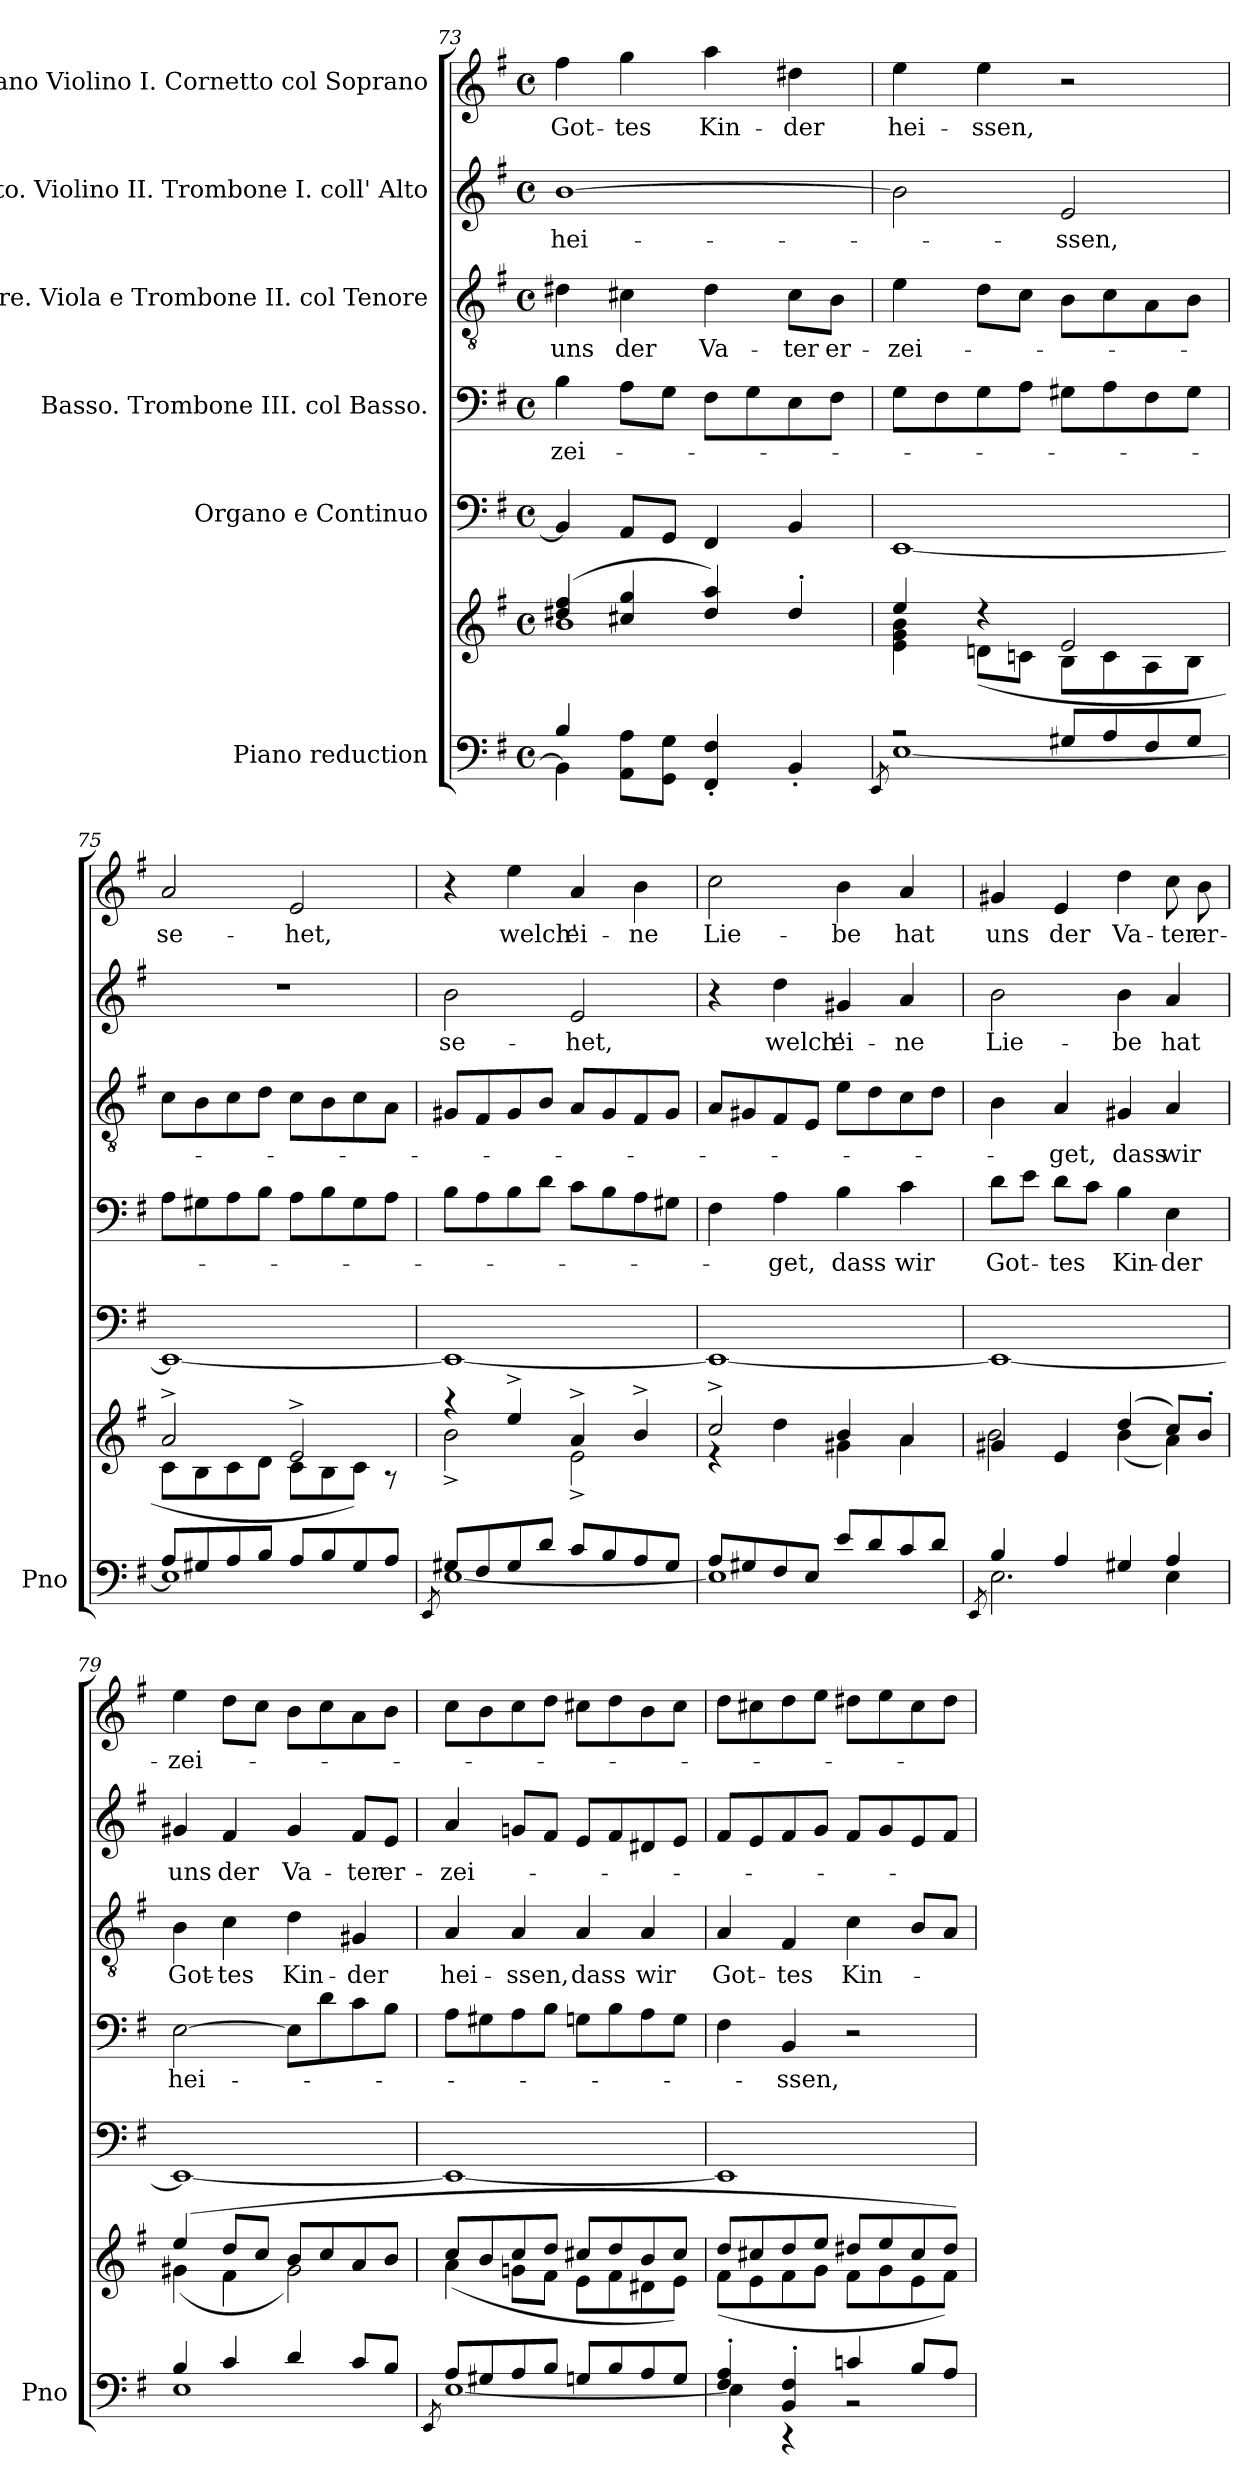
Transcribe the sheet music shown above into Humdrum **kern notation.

**kern	**kern	**kern	**kern	**text	**kern	**text	**kern	**text	**kern	**text
*part6	*part6	*part5	*part4	*part4	*part3	*part3	*part2	*part2	*part1	*part1
*staff7	*staff6	*staff5	*staff4	*staff4	*staff3	*staff3	*staff2	*staff2	*staff1	*staff1
*I"Piano reduction	*	*I"Organo e Continuo	*I"Basso. Trombone III. col Basso.	*	*I"Tenore. Viola e Trombone II. col Tenore	*	*I"Alto. Violino II. Trombone I. coll' Alto	*	*I"Soprano Violino I. Cornetto col Soprano	*
*I'Pno	*	*	*	*	*	*	*	*	*	*
*clefF4	*clefG2	*clefF4	*clefF4	*	*clefGv2	*	*clefG2	*	*clefG2	*
*k[f#]	*k[f#]	*k[f#]	*k[f#]	*	*k[f#]	*	*k[f#]	*	*k[f#]	*
*M4/4	*M4/4	*M4/4	*M4/4	*	*M4/4	*	*M4/4	*	*M4/4	*
*met(c)	*met(c)	*met(c)	*met(c)	*	*met(c)	*	*met(c)	*	*met(c)	*
=73	=73	=73	=73	=73	=73	=73	=73	=73	=73	=73
*^	*^	*	*	*	*	*	*	*	*	*
!	!	!	!	!	!	!LO:LY:b	!	!LO:LY:b	!	!LO:LY:b	!	!LO:LY:b
4B/	4BB\]	(4dd#X/ 4ff#/	1b	4BB/]	4B\	zei-	4d#X\	uns	[1b	hei-	4ff#\	Got-
!	!	!	!	!	!	!	!	!LO:LY:b	!	!	!	!LO:LY:b
8AA\ 8A\L	4ryy	4cc#X/ 4gg/	.	8AA/L	8A\L	.	4c#X\	der	.	.	4gg\	tes
8GG\ 8G\J	.	.	.	8GG/J	8G\J	.	.	.	.	.	.	.
!	!	!	!	!	!	!	!	!LO:LY:b	!	!	!	!LO:LY:b
4FF#/' 4F#/'	2ryy	4dd#/ 4aa/)	.	4FF#/	8F#\L	.	4d#\	Va-	.	.	4aa\	Kin-
.	.	.	.	.	8G\	.	.	.	.	.	.	.
!	!	!	!	!	!	!	!	!LO:LY:b	!	!	!	!LO:LY:b
4BB'/	.	4dd#'/	.	4BB/	8E\	.	8c#\L	ter	.	.	4dd#X\	der
!	!	!	!	!	!	!	!	!LO:LY:b	!	!	!	!
.	.	.	.	.	8F#\J	.	8B\J	er-	.	.	.	.
=74	=74	=74	=74	=74	=74	=74	=74	=74	=74	=74	=74	=74
.	8qEE/	.	.	.	.	.	.	.	.	.	.	.
!	!	!	!	!	!	!	!	!LO:LY:b	!	!	!	!LO:LY:b
2r	[1E	4ee/	4e\ 4g\ 4b\	[1EE	8G\L	.	4e\	zei-	2b\]	.	4ee\	hei-
.	.	.	.	.	8F#\	.	.	.	.	.	.	.
!	!	!	!	!	!	!	!	!	!	!	!	!LO:LY:b
.	.	4r	(8dn\L	.	8G\	.	8d\L	.	.	.	4ee\	ssen,
.	.	.	8cn\J	.	8A\J	.	8c\J	.	.	.	.	.
!	!	!	!	!	!	!	!	!	!	!LO:LY:b	!	!
8G#X/L	.	2e/	8B\L	.	8G#X\L	.	8B\L	.	2e/	-ssen,	2r	.
8A/	.	.	8c\	.	8A\	.	8c\	.	.	.	.	.
8F#/	.	.	8A\	.	8F#\	.	8A\	.	.	.	.	.
8G#/J	.	.	8B\J	.	8G#\J	.	8B\J	.	.	.	.	.
=75	=75	=75	=75	=75	=75	=75	=75	=75	=75	=75	=75	=75
!	!	!	!	!	!	!	!	!	!	!	!	!LO:LY:b
8A/L	1E]	2a^/	8c\L	1EE_	8A\L	.	8c\L	.	1r	.	2a/	se-
8G#X/	.	.	8B\	.	8G#X\	.	8B\	.	.	.	.	.
8A/	.	.	8c\	.	8A\	.	8c\	.	.	.	.	.
8B/J	.	.	8d\J	.	8B\J	.	8d\J	.	.	.	.	.
!	!	!	!	!	!	!	!	!	!	!	!	!LO:LY:b
8A/L	.	2e^/	8c\L	.	8A\L	.	8c\L	.	.	.	2e/	het,
8B/	.	.	8B\	.	8B\	.	8B\	.	.	.	.	.
8G#/	.	.	8c\J)	.	8G#\	.	8c\	.	.	.	.	.
8A/J	.	.	8r	.	8A\J	.	8A\J	.	.	.	.	.
=76	=76	=76	=76	=76	=76	=76	=76	=76	=76	=76	=76	=76
.	8qEE/	.	.	.	.	.	.	.	.	.	.	.
!	!	!	!	!	!	!	!	!	!	!LO:LY:b	!	!
8G#X/L	[1E	4r	2b^\	1EE_	8B\L	.	8G#X/L	.	2b\	se-	4r	.
8F#/	.	.	.	.	8A\	.	8F#/	.	.	.	.	.
!	!	!	!	!	!	!	!	!	!	!	!	!LO:LY:b
8G#/	.	4ee^/	.	.	8B\	.	8G#/	.	.	.	4ee\	welch'
8d/J	.	.	.	.	8d\J	.	8B/J	.	.	.	.	.
!	!	!	!	!	!	!	!	!	!	!LO:LY:b	!	!LO:LY:b
8c/L	.	4a^/	2e^\	.	8c\L	.	8A/L	.	2e/	het,	4a/	ei-
8B/	.	.	.	.	8B\	.	8G#/	.	.	.	.	.
!	!	!	!	!	!	!	!	!	!	!	!	!LO:LY:b
8A/	.	4b^/	.	.	8A\	.	8F#/	.	.	.	4b\	ne
8G#/J	.	.	.	.	8G#X\J	.	8G#/J	.	.	.	.	.
=77	=77	=77	=77	=77	=77	=77	=77	=77	=77	=77	=77	=77
!	!	!	!	!	!	!	!	!	!	!	!	!LO:LY:b
8A/L	1E]	2cc^/	4r	1EE_	4F#\	.	8A/L	.	4r	.	2cc\	Lie-
8G#X/	.	.	.	.	.	.	8G#X/	.	.	.	.	.
!	!	!	!	!	!	!LO:LY:b	!	!	!	!LO:LY:b	!	!
8F#/	.	.	4dd\	.	4A\	get,	8F#/	.	4dd\	welch'	.	.
8E/J	.	.	.	.	.	.	8E/J	.	.	.	.	.
!	!	!	!	!	!	!LO:LY:b	!	!	!	!LO:LY:b	!	!LO:LY:b
8e/L	.	4b/	4g#X\	.	4B\	dass	8e\L	.	4g#X/	ei-	4b\	be
8d/	.	.	.	.	.	.	8d\	.	.	.	.	.
!	!	!	!	!	!	!LO:LY:b	!	!	!	!LO:LY:b	!	!LO:LY:b
8c/	.	4a/	4a\	.	4c\	wir	8c\	.	4a/	ne	4a/	hat
8d/J	.	.	.	.	.	.	8d\J	.	.	.	.	.
!!LO:LB:g=z
=78	=78	=78	=78	=78	=78	=78	=78	=78	=78	=78	=78	=78
.	8qEE/	.	.	.	.	.	.	.	.	.	.	.
!	!	!	!	!	!	!LO:LY:b	!	!	!	!LO:LY:b	!	!LO:LY:b
4B/	2.E\	4g#X/	2b\	1EE_	8d\L	Got-	4B\	.	2b\	Lie-	4g#X/	uns
.	.	.	.	.	8e\J	.	.	.	.	.	.	.
!	!	!	!	!	!	!LO:LY:b	!	!LO:LY:b	!	!	!	!LO:LY:b
4A/	.	4e/	.	.	8d\L	-tes	4A/	get,	.	.	4e/	der
.	.	.	.	.	8c\J	.	.	.	.	.	.	.
!	!	!	!	!	!	!LO:LY:b	!	!LO:LY:b	!	!LO:LY:b	!	!LO:LY:b
4G#X/	.	(4dd/	(4b\	.	4B\	Kin-	4G#X/	dass	4b\	be	4dd\	Va-
!	!	!	!	!	!	!LO:LY:b	!	!LO:LY:b	!	!LO:LY:b	!	!LO:LY:b
4A/	4E\	8cc/L)	4a\)	.	4E\	der	4A/	wir	4a/	hat	8cc\	ter
!	!	!	!	!	!	!	!	!	!	!	!	!LO:LY:b
.	.	8b'/J	.	.	.	.	.	.	.	.	8b\	er-
=79	=79	=79	=79	=79	=79	=79	=79	=79	=79	=79	=79	=79
!	!	!	!	!	!	!LO:LY:b	!	!LO:LY:b	!	!LO:LY:b	!	!LO:LY:b
4B/	1E	(4ee/	(4g#X\	1EE_	[2E\	hei-	4B\	Got-	4g#X/	uns	4ee\	zei-
!	!	!	!	!	!	!	!	!LO:LY:b	!	!LO:LY:b	!	!
4c/	.	8dd/L	4f#\	.	.	.	4c\	tes	4f#/	der	8dd\L	.
.	.	8cc/J	.	.	.	.	.	.	.	.	8cc\J	.
!	!	!	!	!	!	!	!	!LO:LY:b	!	!LO:LY:b	!	!
4d/	.	8b/L	2g#\)	.	8E\L]	.	4d\	Kin-	4g#/	Va-	8b\L	.
.	.	8cc/	.	.	8d\	.	.	.	.	.	8cc\	.
!	!	!	!	!	!	!	!	!LO:LY:b	!	!LO:LY:b	!	!
8c/L	.	8a/	.	.	8c\	.	4G#X/	der	8f#/L	ter	8a\	.
!	!	!	!	!	!	!	!	!	!	!LO:LY:b	!	!
8B/J	.	8b/J	.	.	8B\J	.	.	.	8e/J	er-	8b\J	.
=80	=80	=80	=80	=80	=80	=80	=80	=80	=80	=80	=80	=80
.	8qEE/	.	.	.	.	.	.	.	.	.	.	.
!	!	!	!	!	!	!	!	!LO:LY:b	!	!LO:LY:b	!	!
8A/L	[1E	8cc/L	(4a\	1EE_	8A\L	.	4A/	hei-	4a/	zei-	8cc\L	.
8G#X/	.	8b/	.	.	8G#X\	.	.	.	.	.	8b\	.
!	!	!	!	!	!	!	!	!LO:LY:b	!	!	!	!
8A/	.	8cc/	8gn\L	.	8A\	.	4A/	ssen,	8gn/L	.	8cc\	.
8B/J	.	8dd/J	8f#\J	.	8B\J	.	.	.	8f#/J	.	8dd\J	.
!	!	!	!	!	!	!	!	!LO:LY:b	!	!	!	!
8Gn/L	.	8cc#X/L	8e\L	.	8Gn\L	.	4A/	dass	8e/L	.	8cc#X\L	.
8B/	.	8dd/	8f#\	.	8B\	.	.	.	8f#/	.	8dd\	.
!	!	!	!	!	!	!	!	!LO:LY:b	!	!	!	!
8A/	.	8b/	8d#X\	.	8A\	.	4A/	wir	8d#X/	.	8b\	.
8G/J	.	8cc#/J	8e\J)	.	8G\J	.	.	.	8e/J	.	8cc#\J	.
=81	=81	=81	=81	=81	=81	=81	=81	=81	=81	=81	=81	=81
!	!	!	!	!	!	!	!	!LO:LY:b	!	!	!	!
4F#/' 4A/'	4E\]	8dd/L	(8f#\L	1EE]	4F#\	.	4A/	Got-	8f#/L	.	8dd\L	.
.	.	8cc#X/	8e\	.	.	.	.	.	8e/	.	8cc#X\	.
!	!	!	!	!	!	!LO:LY:b	!	!LO:LY:b	!	!	!	!
4BB/' 4F#/'	4r	8dd/	8f#\	.	4BB/	ssen,	4F#/	tes	8f#/	.	8dd\	.
.	.	8ee/J	8g\J	.	.	.	.	.	8g/J	.	8ee\J	.
!	!	!	!	!	!	!	!	!LO:LY:b	!	!	!	!
4cn/	2r	8dd#X/L	8f#\L	.	2r	.	4c\	Kin-	8f#/L	.	8dd#X\L	.
.	.	8ee/	8g\	.	.	.	.	.	8g/	.	8ee\	.
8B/L	.	8cc#/	8e\	.	.	.	8B/L	.	8e/	.	8cc#\	.
8A/J	.	8dd#/J)	8f#\J)	.	.	.	8A/J	.	8f#/J	.	8dd#\J	.
*v	*v	*	*	*	*	*	*	*	*	*	*	*
*	*v	*v	*	*	*	*	*	*	*	*	*
=	=	=	=	=	=	=	=	=	=	=
*-	*-	*-	*-	*-	*-	*-	*-	*-	*-	*-
